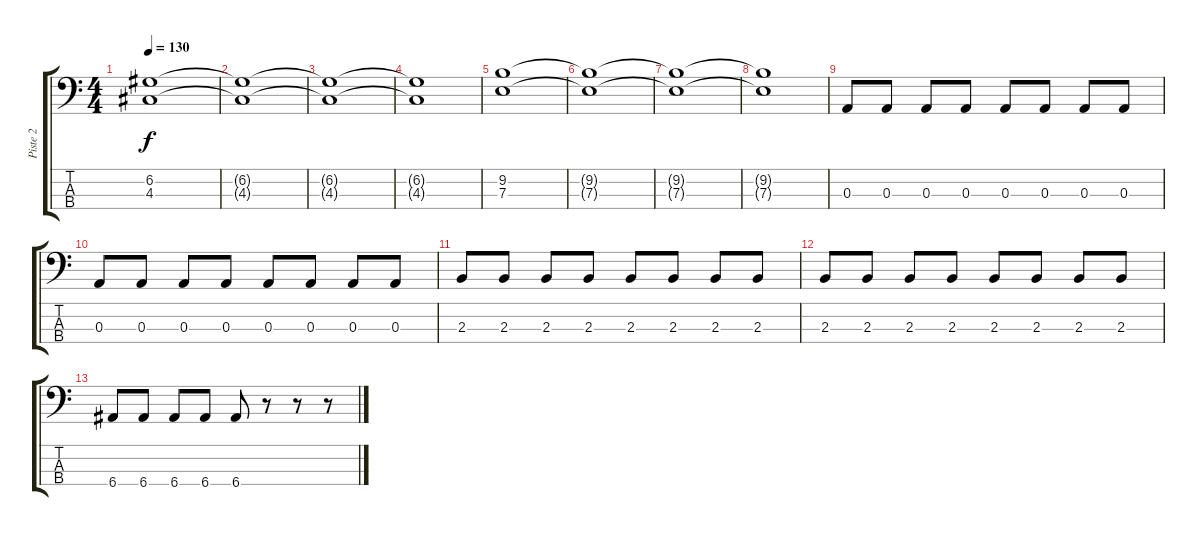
\track ("Piste 2" "Piste 2") {instrument acousticguitarnylon}
\staff {score tabs}
\tuning (G2 D2 A1 E1) {hide}
\ts (4 4)
\tempo 130
\clef f4
\ks c
(6.2 4.3).1{dy f} |
(6.2{t} 4.3{t}).1 |
(6.2{t} 4.3{t}).1 |
(6.2{t} 4.3{t}).1 |
(9.2 7.3).1 |
(9.2{t} 7.3{t}).1 |
(9.2{t} 7.3{t}).1 |
(9.2{t} 7.3{t}).1 |
0.3.8 0.3.8 0.3.8 0.3.8 0.3.8 0.3.8 0.3.8 0.3.8 |
0.3.8 0.3.8 0.3.8 0.3.8 0.3.8 0.3.8 0.3.8 0.3.8 |
2.3.8 2.3.8 2.3.8 2.3.8 2.3.8 2.3.8 2.3.8 2.3.8 |
2.3.8 2.3.8 2.3.8 2.3.8 2.3.8 2.3.8 2.3.8 2.3.8 |
6.4.8 6.4.8 6.4.8 6.4.8 6.4.8 r.8 r.8 r.8
